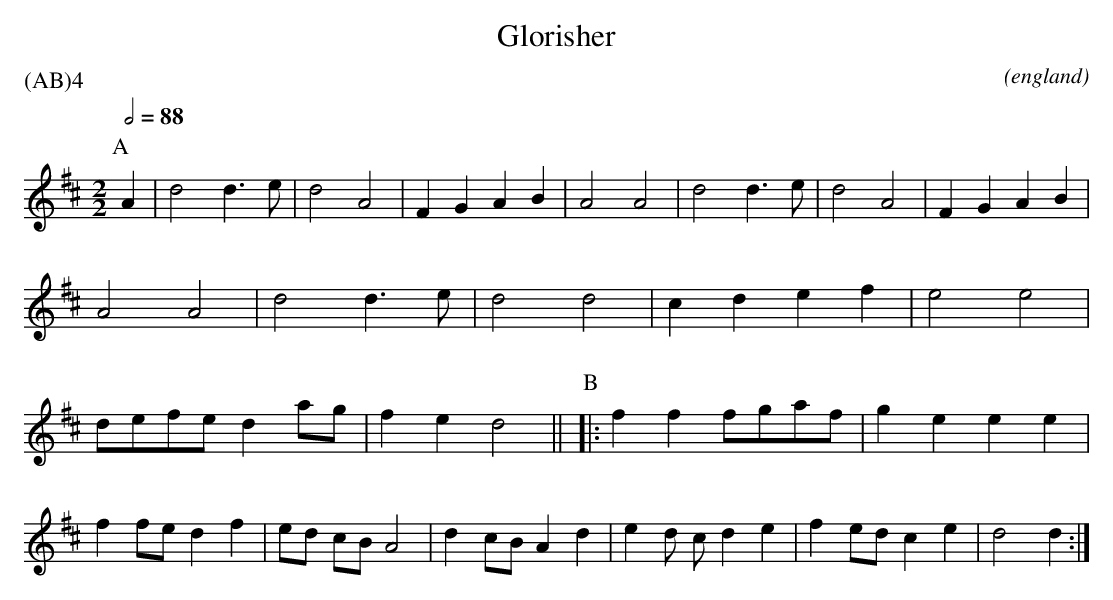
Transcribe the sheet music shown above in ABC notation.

X:1
T:Glorisher
O:england
M:2/2
C:
P:(AB)4
L:1/8
K:D
Q:1/2=88
L:1/8
P:A
A2|d4     d3 e|d4     A4|F2  G2  A2 B2|A4    A4|\
d4     d3 e|d4     A4|F2  G2  A2 B2|A4    A4|\
d4     d3 e|d4     d4|c2  d2  e2 f2|e4    e4|\
defe   d2 ag|f2 e2  d4||\
P:B
|:f2 f2  fgaf|g2 e2  e2 e2|f2  fe  d2 f2|ed cB A4|\
d2  cB A2 d2|e2 d c d2 e2|f2  ed  c2 e2|d4    d2:|
